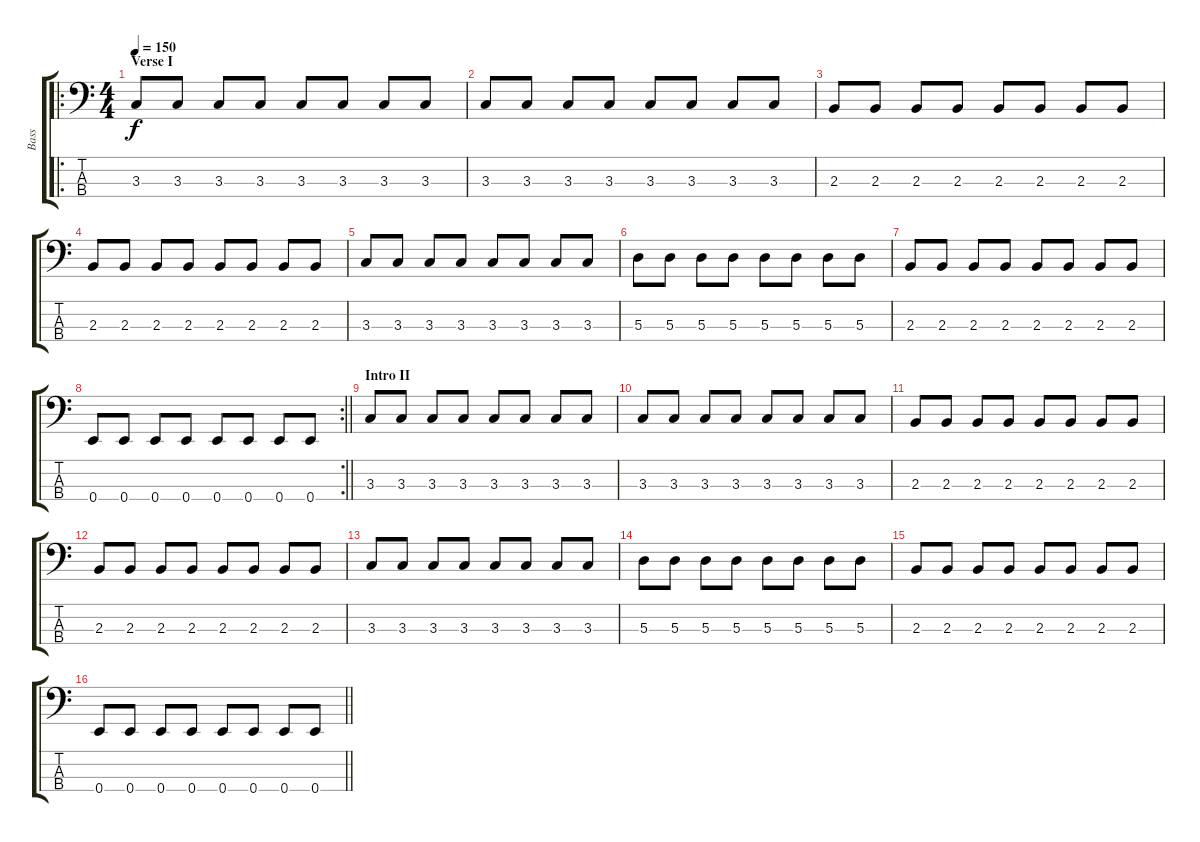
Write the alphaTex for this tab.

\track ("Bass" "Bass") {instrument electricbassfinger}
\staff {score tabs}
\tuning (G2 D2 A1 E1) {hide}
\ro
\ts (4 4)
\section ("" "Verse I")
\tempo 150
\clef f4
\ks c
3.3.8{dy f} 3.3.8 3.3.8 3.3.8 3.3.8 3.3.8 3.3.8 3.3.8 |
3.3.8 3.3.8 3.3.8 3.3.8 3.3.8 3.3.8 3.3.8 3.3.8 |
2.3.8 2.3.8 2.3.8 2.3.8 2.3.8 2.3.8 2.3.8 2.3.8 |
2.3.8 2.3.8 2.3.8 2.3.8 2.3.8 2.3.8 2.3.8 2.3.8 |
3.3.8 3.3.8 3.3.8 3.3.8 3.3.8 3.3.8 3.3.8 3.3.8 |
5.3.8 5.3.8 5.3.8 5.3.8 5.3.8 5.3.8 5.3.8 5.3.8 |
2.3.8 2.3.8 2.3.8 2.3.8 2.3.8 2.3.8 2.3.8 2.3.8 |
\rc 2
\barLineRight lightlight
0.4.8 0.4.8 0.4.8 0.4.8 0.4.8 0.4.8 0.4.8 0.4.8 |
\section ("" "Intro II")
3.3.8 3.3.8 3.3.8 3.3.8 3.3.8 3.3.8 3.3.8 3.3.8 |
3.3.8 3.3.8 3.3.8 3.3.8 3.3.8 3.3.8 3.3.8 3.3.8 |
2.3.8 2.3.8 2.3.8 2.3.8 2.3.8 2.3.8 2.3.8 2.3.8 |
2.3.8 2.3.8 2.3.8 2.3.8 2.3.8 2.3.8 2.3.8 2.3.8 |
3.3.8 3.3.8 3.3.8 3.3.8 3.3.8 3.3.8 3.3.8 3.3.8 |
5.3.8 5.3.8 5.3.8 5.3.8 5.3.8 5.3.8 5.3.8 5.3.8 |
2.3.8 2.3.8 2.3.8 2.3.8 2.3.8 2.3.8 2.3.8 2.3.8 |
\barLineRight lightlight
0.4.8 0.4.8 0.4.8 0.4.8 0.4.8 0.4.8 0.4.8 0.4.8
